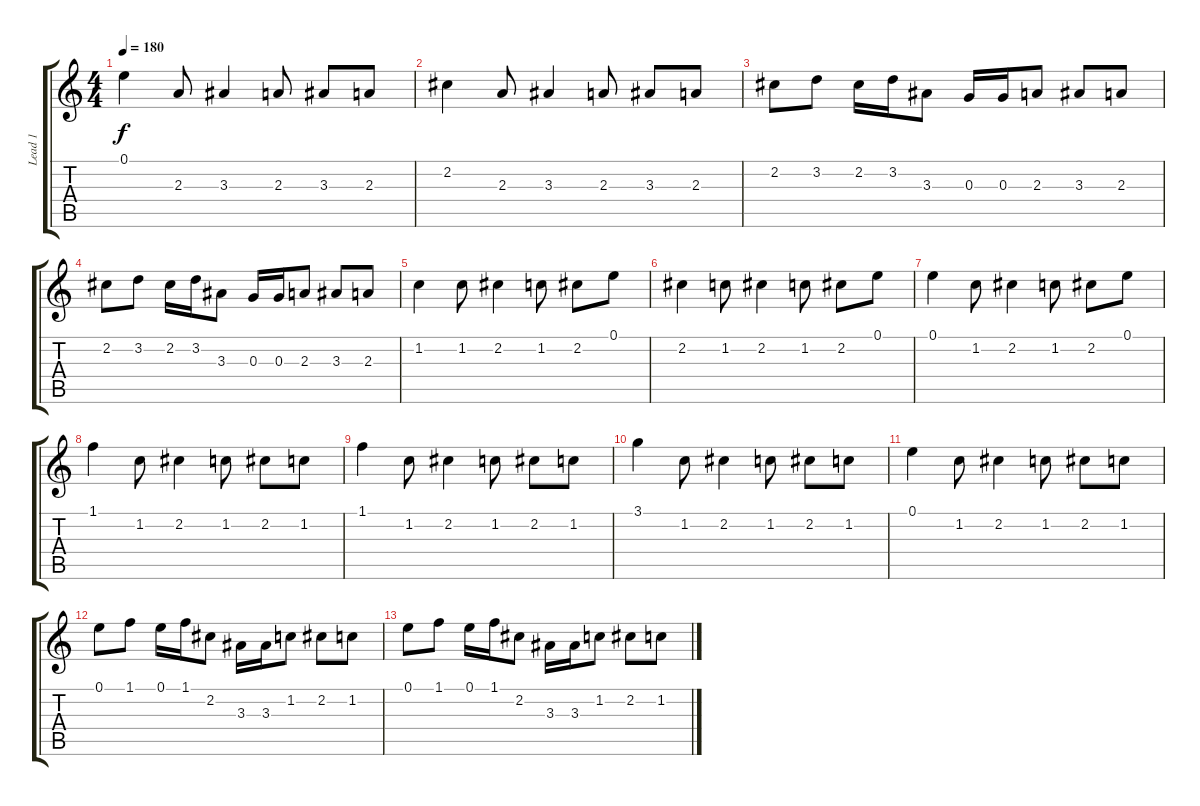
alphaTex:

\track ("Lead 1" "Lead 1") {instrument distortionguitar}
\staff {score tabs}
\tuning (E4 B3 G3 D3 A2 E2) {hide}
\ts (4 4)
\tempo 180
\clef g2
\ks c
0.1.4{dy f} 2.3.8 3.3.4 2.3.8 3.3.8 2.3.8 |
2.2.4 2.3.8 3.3.4 2.3.8 3.3.8 2.3.8 |
2.2.8 3.2.8 2.2.16 3.2.16 3.3.8 0.3.16 0.3.16 2.3.8 3.3.8 2.3.8 |
2.2.8 3.2.8 2.2.16 3.2.16 3.3.8 0.3.16 0.3.16 2.3.8 3.3.8 2.3.8 |
1.2.4 1.2.8 2.2.4 1.2.8 2.2.8 0.1.8 |
2.2.4 1.2.8 2.2.4 1.2.8 2.2.8 0.1.8 |
0.1.4 1.2.8 2.2.4 1.2.8 2.2.8 0.1.8 |
1.1.4 1.2.8 2.2.4 1.2.8 2.2.8 1.2.8 |
1.1.4 1.2.8 2.2.4 1.2.8 2.2.8 1.2.8 |
3.1.4 1.2.8 2.2.4 1.2.8 2.2.8 1.2.8 |
0.1.4 1.2.8 2.2.4 1.2.8 2.2.8 1.2.8 |
0.1.8 1.1.8 0.1.16 1.1.16 2.2.8 3.3.16 3.3.16 1.2.8 2.2.8 1.2.8 |
0.1.8 1.1.8 0.1.16 1.1.16 2.2.8 3.3.16 3.3.16 1.2.8 2.2.8 1.2.8
